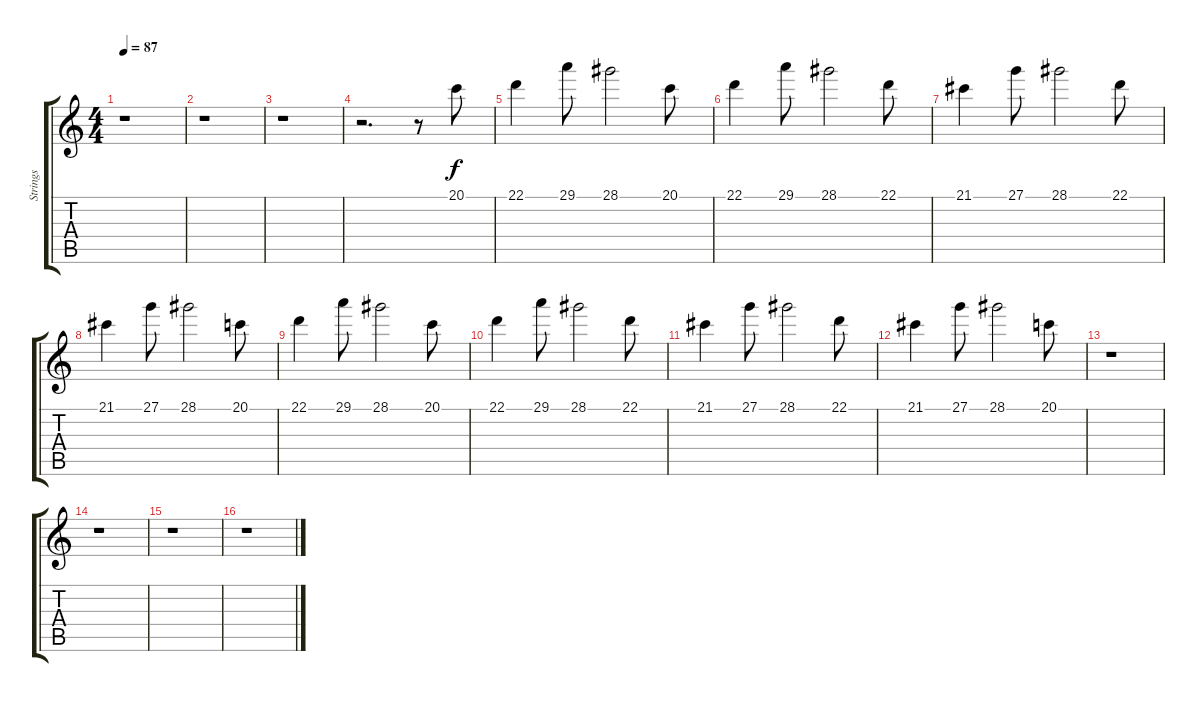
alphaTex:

\track ("Strings" "Strings") {instrument stringensemble1}
\staff {score tabs}
\tuning (E4 B3 G3 D3 A2 E2) {hide}
\ts (4 4)
\tempo 87
\clef g2
\ks c
r.1{dy f} |
r.1 |
r.1 |
r.2{d} r.8 20.1.8{volume 16 instrument stringensemble1} |
22.1.4 29.1.8 28.1.2 20.1.8 |
22.1.4 29.1.8 28.1.2 22.1.8 |
21.1.4 27.1.8 28.1.2 22.1.8 |
21.1.4 27.1.8 28.1.2 20.1.8 |
22.1.4 29.1.8 28.1.2 20.1.8 |
22.1.4 29.1.8 28.1.2 22.1.8 |
21.1.4 27.1.8 28.1.2 22.1.8 |
21.1.4 27.1.8 28.1.2 20.1.8 |
r.1 |
r.1 |
r.1 |
r.1
